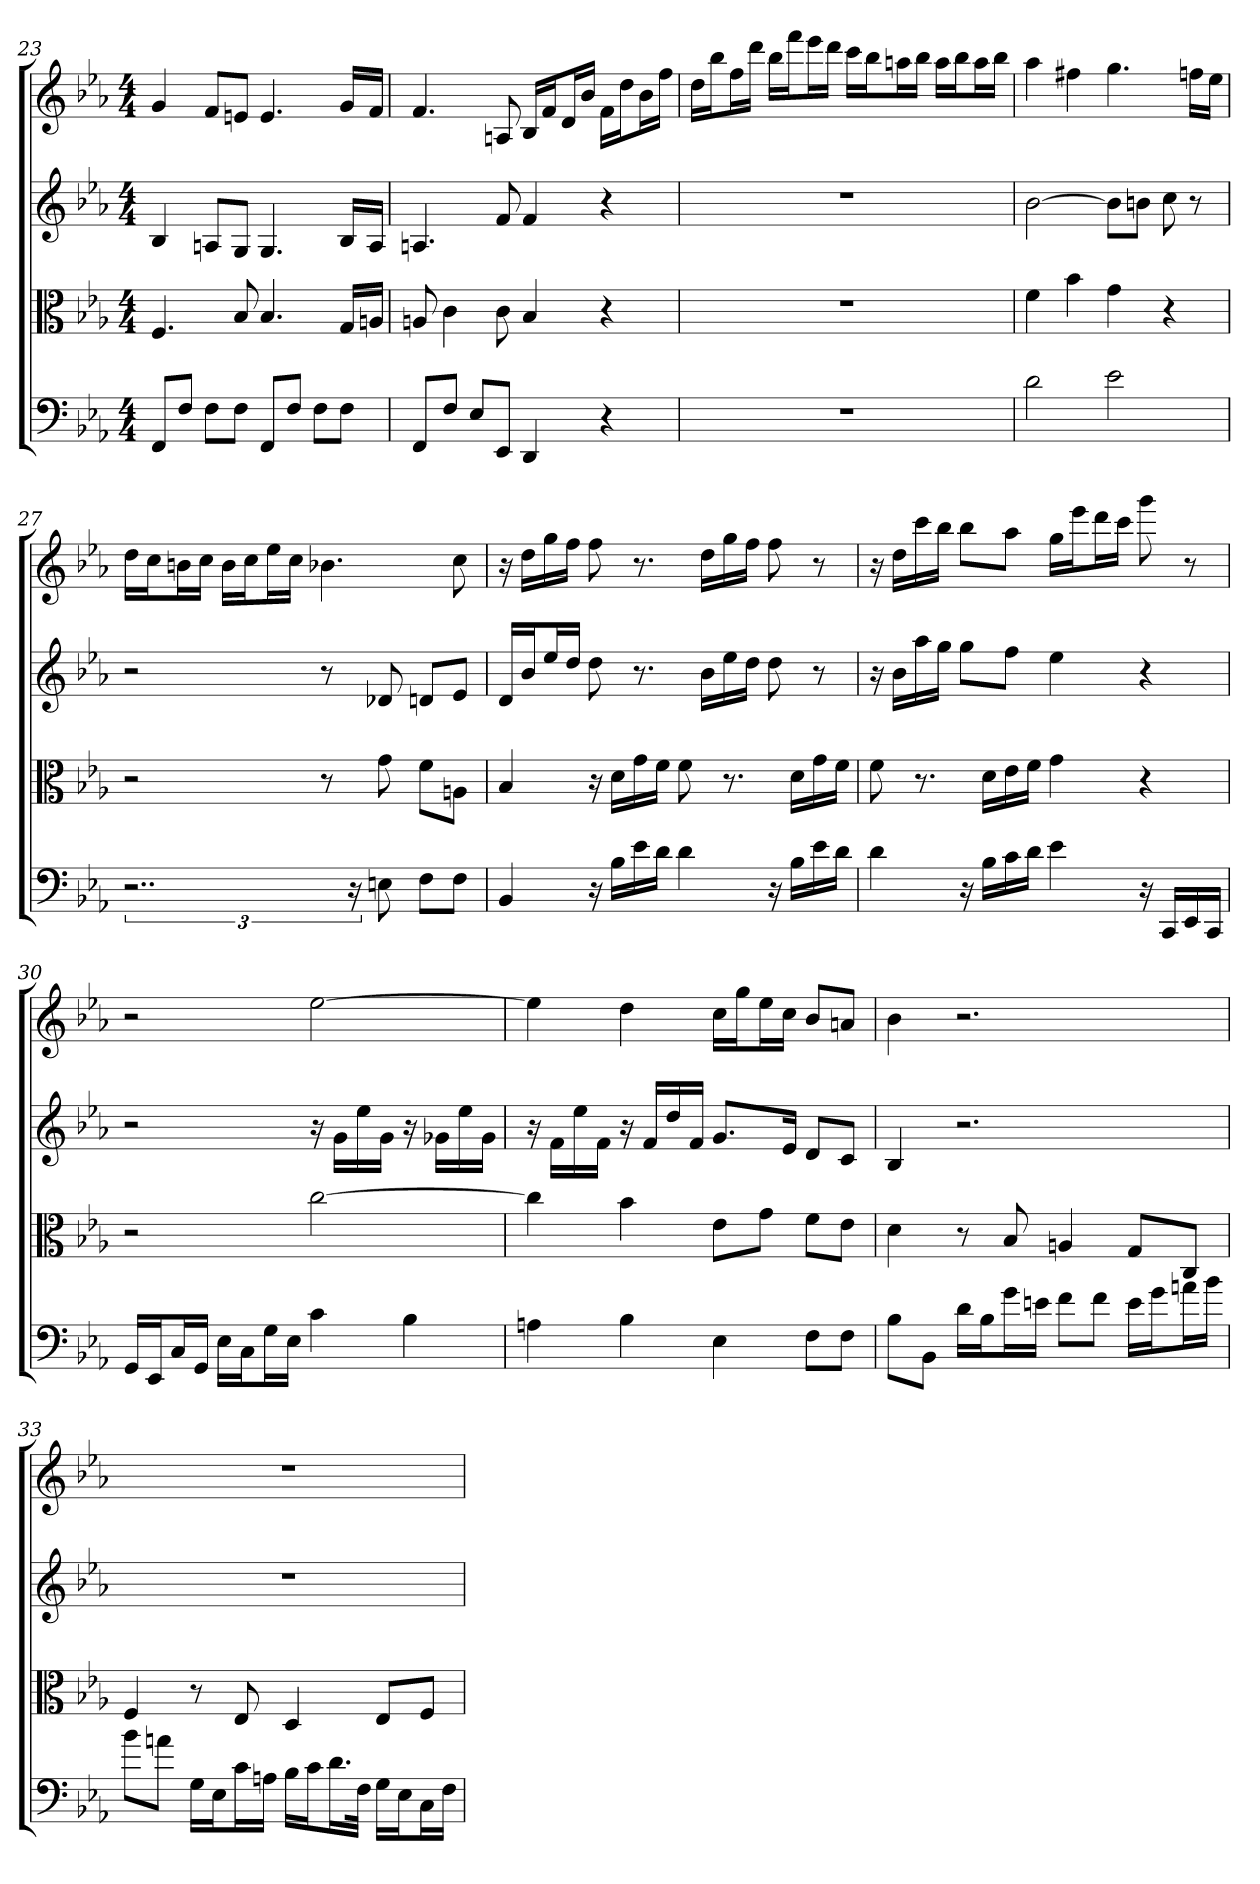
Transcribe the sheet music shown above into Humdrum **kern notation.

**kern	**kern	**kern	**kern
*part4	*part3	*part2	*part1
*staff4	*staff3	*staff2	*staff1
*clefF4	*clefC3	*	*
*k[b-e-a-]	*k[b-e-a-]	*k[b-e-a-]	*k[b-e-a-]
*E-:	*E-:	*E-:	*E-:
*M4/4	*M4/4	*M4/4	*M4/4
=23	=23	=23	=23
8FF/L	4.F	4B-	4g
8F/J	.	.	.
8F\L	.	8AnL	8fL
8F\J	8B-	8GJ	8enJ
8FF/L	4.B-	4.G	4.e
8F/J	.	.	.
8F\L	.	.	.
8F\J	16G/LL	16B-LL	16gLL
.	16An/JJ	16AJJ	16fJJ
=24	=24	=24	=24
8FF/L	8An	4.An	4.f
8F/J	4c	.	.
8E-/L	.	.	.
8EE-/J	8c	8f	8An
4DD	4B-	4f	16B-LL
.	.	.	16fJ
.	.	.	16dL
.	.	.	16b-JJ
4r	4r	4r	16fLL
.	.	.	16ddJ
.	.	.	16b-L
.	.	.	16ffJJ
=25	=25	=25	=25
1r	1r	1r	16ddLL
.	.	.	16bb-J
.	.	.	16ffL
.	.	.	16dddJJ
.	.	.	16bb-LL
.	.	.	16fffJ
.	.	.	16eee-L
.	.	.	16dddJJ
.	.	.	16cccLL
.	.	.	16bb-J
.	.	.	16aanL
.	.	.	16bb-JJ
.	.	.	16aaLL
.	.	.	16bb-J
.	.	.	16aaL
.	.	.	16bb-JJ
=26	=26	=26	=26
2d	4f	[2b-	4aa-
.	4b-	.	4ff#X
2e-	4g	8b-L]	4.gg
.	.	8bnJ	.
.	4r	8cc	.
.	.	8r	16ffnLL
.	.	.	16ee-JJ
=27	=27	=27	=27
3..r	2r	2r	16ddLL
.	.	.	16ccJ
.	.	.	16bnL
.	.	.	16ccJJ
.	.	.	16bLL
.	.	.	16ccJ
.	.	.	16ee-L
.	.	.	16ccJJ
.	8r	8r	4.b-X
24r	.	.	.
8En	8g	8d-X	.
8F\L	8f\L	8dnL	.
8F\J	8An\J	8e-J	8cc
=28	=28	=28	=28
4BB-	4B-	16dLL	16r
.	.	16b-J	16ddLL
.	.	16ee-L	16gg
.	.	16ddJJ	16ffJJ
16r	16r	8dd	8ff
16B-\LL	16d\LL	.	.
16e-\	16g\	8.r	8.r
16d\JJ	16f\JJ	.	.
4d	8f	.	.
.	.	16b-LL	16ddLL
.	8.r	16ee-	16gg
.	.	16ddJJ	16ffJJ
16r	.	8dd	8ff
16B-\LL	16d\LL	.	.
16e-\	16g\	8r	8r
16d\JJ	16f\JJ	.	.
=29	=29	=29	=29
4d	8f	16r	16r
.	.	16b-LL	16ddLL
.	8.r	16aa-	16ccc
.	.	16ggJJ	16bb-JJ
16r	.	8ggL	8bb-L
16B-\LL	16d\LL	.	.
16c\	16e-\	8ffJ	8aa-J
16d\JJ	16f\JJ	.	.
4e-	4g	4ee-	16ggLL
.	.	.	16eee-J
.	.	.	16dddL
.	.	.	16cccJJ
16r	4r	4r	8ggg
16CC/LL	.	.	.
16EE-/	.	.	8r
16CC/JJ	.	.	.
=30	=30	=30	=30
16GG/LL	2r	2r	2r
16EE-/J	.	.	.
16C/L	.	.	.
16GG/JJ	.	.	.
16E-\LL	.	.	.
16C\J	.	.	.
16G\L	.	.	.
16E-\JJ	.	.	.
4c	[2cc	16r	[2ee-
.	.	16gLL	.
.	.	16ee-	.
.	.	16gJJ	.
4B-	.	16r	.
.	.	16g-XLL	.
.	.	16ee-	.
.	.	16g-JJ	.
=31	=31	=31	=31
4An	4cc]	16r	4ee-]
.	.	16fLL	.
.	.	16ee-	.
.	.	16fJJ	.
4B-	4b-	16r	4dd
.	.	16fLL	.
.	.	16dd	.
.	.	16fJJ	.
4E-	8e-\L	8.gL	16ccLL
.	.	.	16ggJ
.	8g\J	.	16ee-L
.	.	16e-Jk	16ccJJ
8F\L	8f\L	8dL	8b-L
8F\J	8e-\J	8cJ	8anJ
=32	=32	=32	=32
8B-\L	4d	4B-	4b-
8BB-\J	.	.	.
16d\LL	8r	2.r	2.r
16B-\J	.	.	.
16g\L	8B-	.	.
16en\JJ	.	.	.
8f\L	4An	.	.
8f\J	.	.	.
16e\LL	8G/L	.	.
16g\J	.	.	.
16an\L	8C/J	.	.
16b-\JJ	.	.	.
=33	=33	=33	=33
8b-\L	4F	1r	1r
8an\J	.	.	.
16G\LL	8r	.	.
16E-\J	.	.	.
16c\L	8E-	.	.
16An\JJ	.	.	.
16B-\LL	4D	.	.
16c\J	.	.	.
16.d\L	.	.	.
32F\JJk	.	.	.
16G\LL	8E-/L	.	.
16E-\J	.	.	.
16C\L	8F/J	.	.
16F\JJ	.	.	.
=	=	=	=
*-	*-	*-	*-
